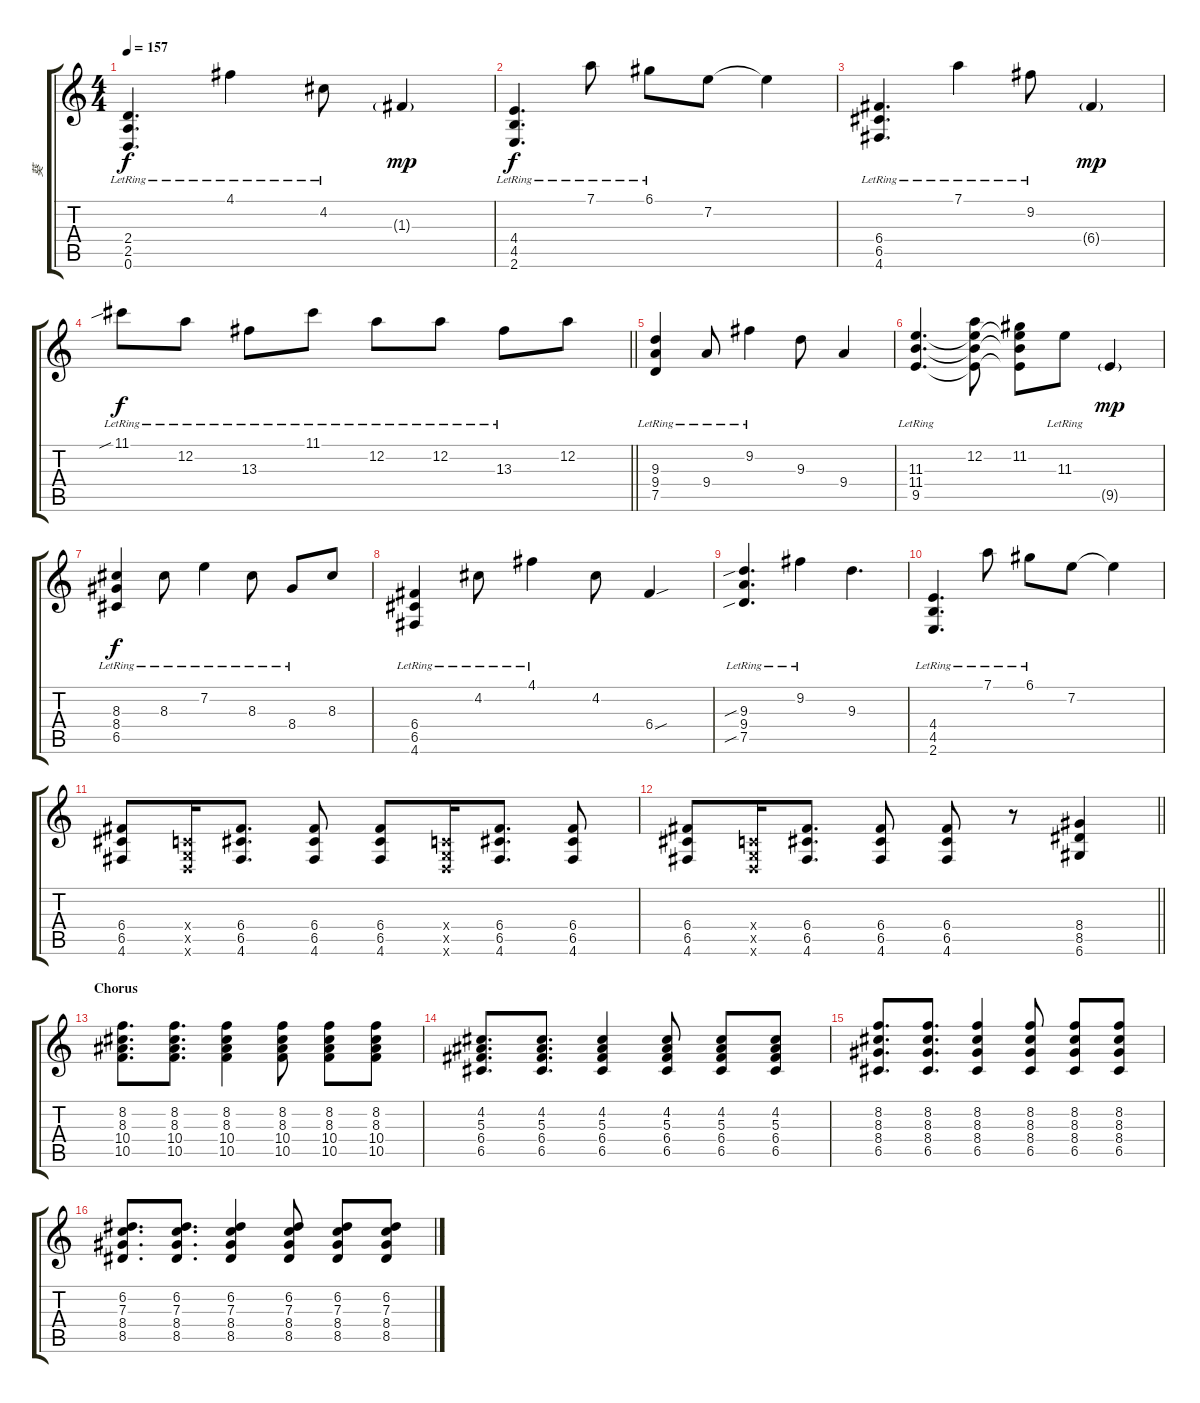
\track ("葵" "葵") {instrument overdrivenguitar}
\staff {score tabs}
\tuning (D4 A3 F3 C3 G2 D2) {hide}
\ts (4 4)
\tempo 157
\clef g2
\ks c
(2.4{lr} 2.5{lr} 0.6{lr}).4{d dy f} 4.1{lr}.4 4.2{lr}.8 1.3{g}.4{dy mp} |
(4.4{lr} 4.5{lr} 2.6).4{d dy f} 7.1{lr}.8 6.1{lr}.8 7.2.8 7.2{t}.4 |
(6.4{lr} 6.5{lr} 4.6{lr}).4{d} 7.1{lr}.4 9.2{lr}.8 6.4{g}.4{dy mp} |
\barLineRight lightlight
11.1{sib lr}.8{dy f} 12.2{lr}.8 13.3{lr}.8 11.1{lr}.8 12.2{lr}.8 12.2{lr}.8 13.3{lr}.8 12.2.8 |
\section ("" "")
(9.3{lr} 9.4 7.5{lr}).4 9.4{lr}.8 9.2{lr}.4 9.3.8 9.4.4 |
(11.3{lr} 11.4{lr} 9.5{lr}).4{d} (12.2 11.3{t} 11.4{t} 9.5{t}).8 (11.2 11.3{t} 11.4{t} 9.5{t}).8 11.3{lr}.8 9.5{g}.4{dy mp} |
(8.3{lr} 8.4{lr} 6.5{lr}).4{dy f} 8.3{lr}.8 7.2{lr}.4 8.3{lr}.8 8.4{lr}.8 8.3.8 |
(6.4{lr} 6.5{lr} 4.6{lr}).4 4.2{lr}.8 4.1{lr}.4 4.2.8 6.4{sou}.4 |
(9.3{sib lr} 9.4{lr} 7.5{sib lr}).4{d} 9.2{lr}.4 9.3.4{d} |
(4.4{lr} 4.5{lr} 2.6).4{d} 7.1{lr}.8 6.1{lr}.8 7.2.8 7.2{t}.4 |
(6.4 6.5 4.6).8 (0.4{x} 0.5{x} 0.6{x}).16 (6.4 6.5 4.6).8{d} (6.4 6.5 4.6).8 (6.4 6.5 4.6).8 (0.4{x} 0.5{x} 0.6{x}).16 (6.4 6.5 4.6).8{d} (6.4 6.5 4.6).8 |
\barLineRight lightlight
(6.4 6.5 4.6).8 (0.4{x} 0.5{x} 0.6{x}).16 (6.4 6.5 4.6).8{d} (6.4 6.5 4.6).8 (6.4 6.5 4.6).8 r.8 (8.4 8.5 6.6).4 |
\section ("" "Chorus")
(8.2 8.3 10.4 10.5).8{d} (8.2 8.3 10.4 10.5).8{d} (8.2 8.3 10.4 10.5).4 (8.2 8.3 10.4 10.5).8 (8.2 8.3 10.4 10.5).8 (8.2 8.3 10.4 10.5).8 |
(4.2 5.3 6.4 6.5).8{d} (4.2 5.3 6.4 6.5).8{d} (4.2 5.3 6.4 6.5).4 (4.2 5.3 6.4 6.5).8 (4.2 5.3 6.4 6.5).8 (4.2 5.3 6.4 6.5).8 |
(8.2 8.3 8.4 6.5).8{d} (8.2 8.3 8.4 6.5).8{d} (8.2 8.3 8.4 6.5).4 (8.2 8.3 8.4 6.5).8 (8.2 8.3 8.4 6.5).8 (8.2 8.3 8.4 6.5).8 |
(6.2 7.3 8.4 8.5).8{d} (6.2 7.3 8.4 8.5).8{d} (6.2 7.3 8.4 8.5).4 (6.2 7.3 8.4 8.5).8 (6.2 7.3 8.4 8.5).8 (6.2 7.3 8.4 8.5).8
